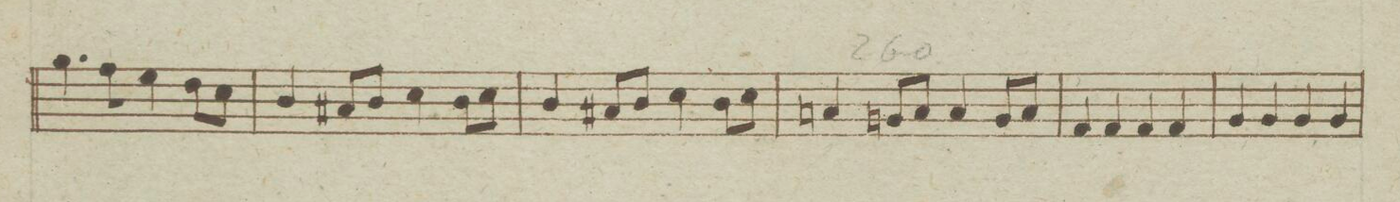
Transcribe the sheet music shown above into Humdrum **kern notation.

**kern	**dynam
*I"Vilone	*
*clefC1	*
*k[b-e-a-]	*
*met(c)	*
*M4/4	*
4.B-yy/	.
8A-yy/	.
4Gyy/	.
8F/Lyy	.
8E-/Jyy	.
=254	=254
4Dyy/	.
8C#X/Lyy	.
8D/Jyy	.
4E-yy/	.
8D/Lyy	.
8E-/Jyy	.
=255	=255
4Dyy/	.
8C#X/Lyy	.
8D/Jyy	.
4E-yy/	.
8D/Lyy	.
8E-/Jyy	.
=256	=256
4Cnyy/	.
8BBn/Lyy	.
8C/Jyy	.
4Cyy/	.
8BB/Lyy	.
8C/Jyy	.
=257	=257
4AA-yy/	.
4AA-yy/	.
4AA-yy/	.
4AA-yy/	.
=258	=258
4BB-yy/	.
4BB-yy/	.
4BB-yy/	.
4BB-yy/	.
=259	=259
*-	*-
